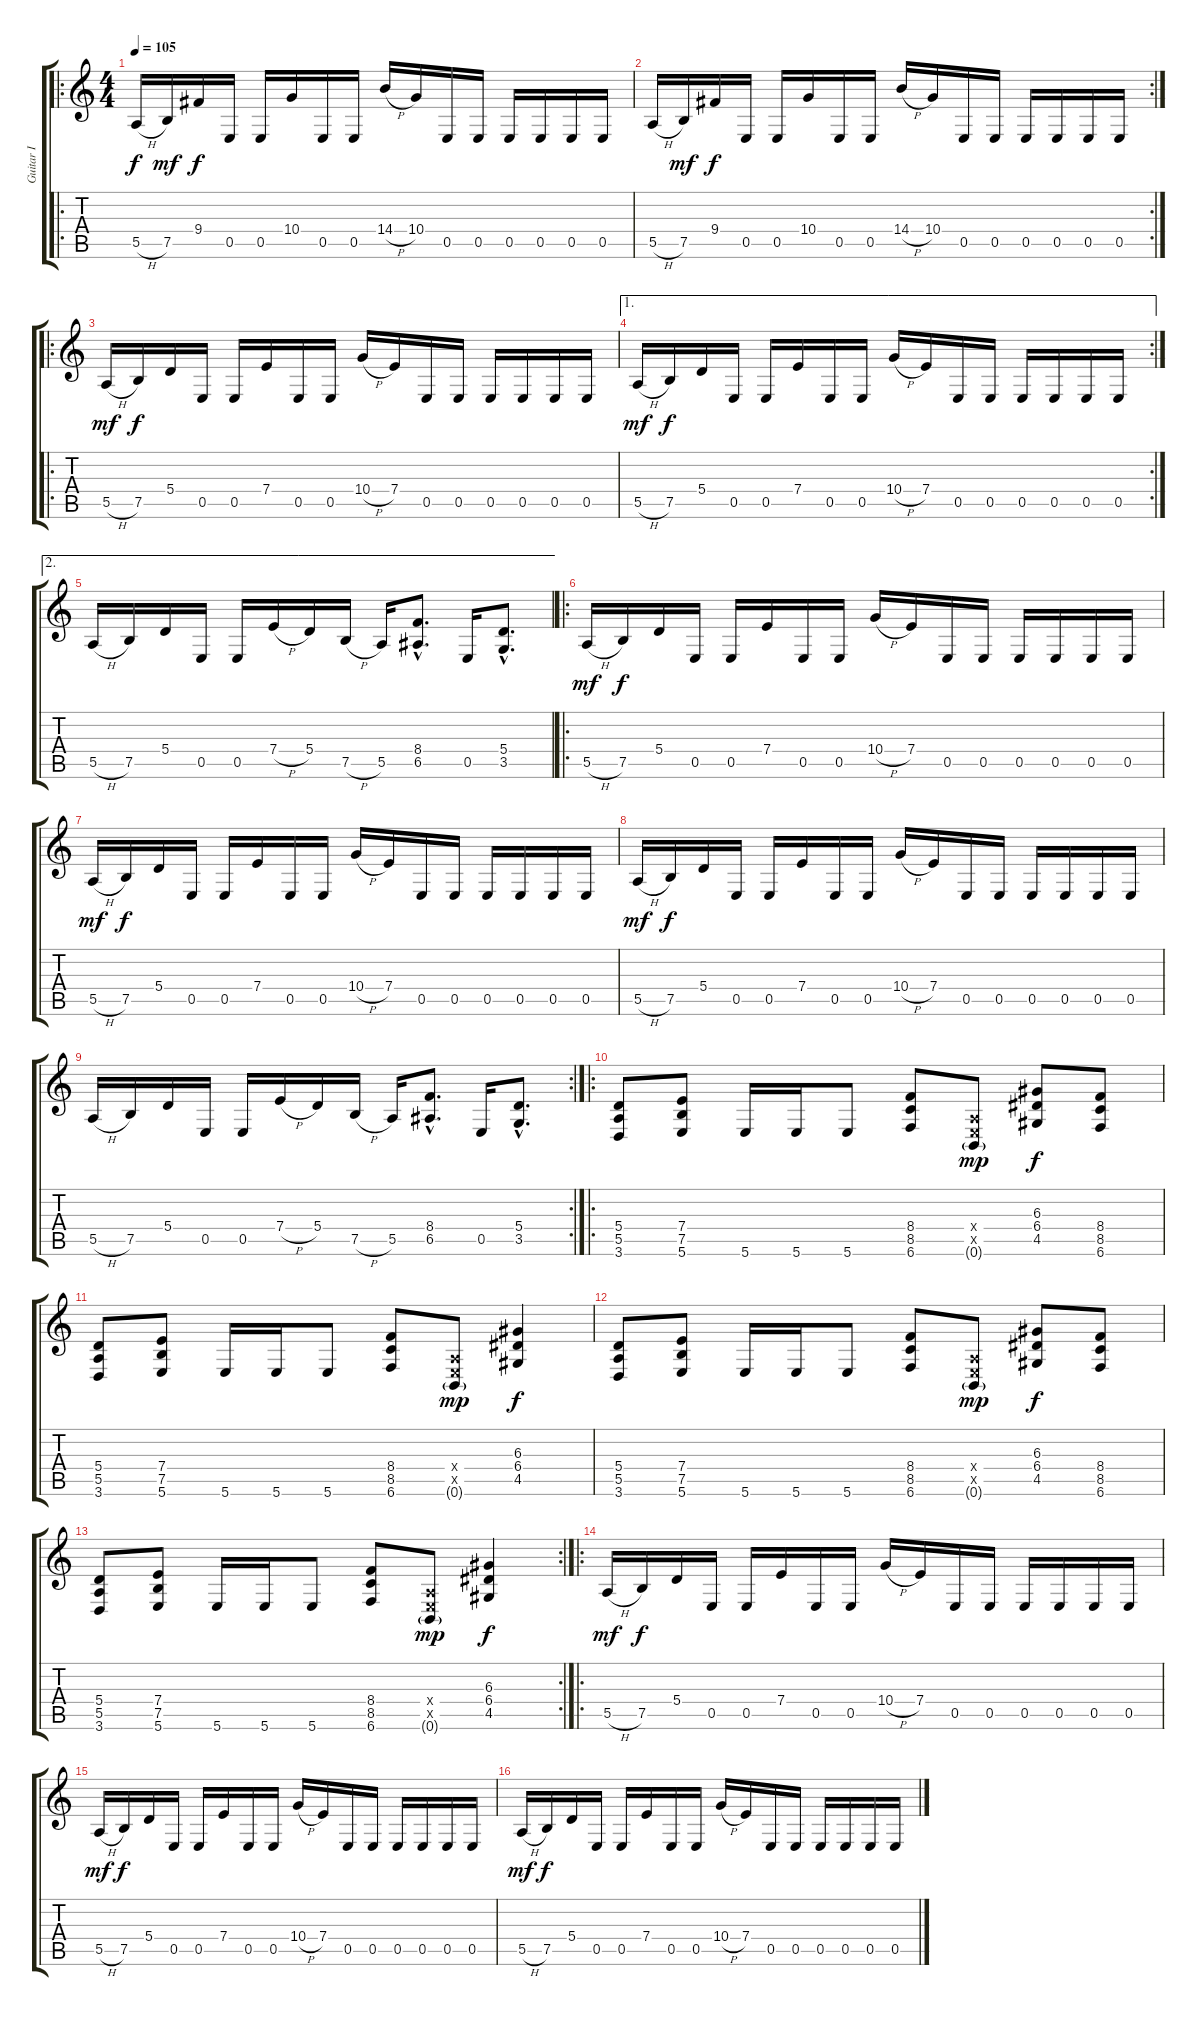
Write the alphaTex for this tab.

\track ("Guitar I" "Guitar I") {instrument distortionguitar}
\staff {score tabs}
\tuning (B3 Gb3 D3 A2 E2 B1) {hide}
\ro
\ts (4 4)
\tempo 105
\clef g2
\ks c
5.5{h}.16{dy f instrument distortionguitar} 7.5.16{dy mf} 9.4.16{dy f} 0.5.16 0.5.16 10.4.16 0.5.16 0.5.16 14.4{h}.16 10.4.16 0.5.16 0.5.16 0.5.16 0.5.16 0.5.16 0.5.16 |
\rc 2
5.5{h}.16 7.5.16{dy mf} 9.4.16{dy f} 0.5.16 0.5.16 10.4.16 0.5.16 0.5.16 14.4{h}.16 10.4.16 0.5.16 0.5.16 0.5.16 0.5.16 0.5.16 0.5.16 |
\ro
5.5{h}.16{dy mf} 7.5.16{dy f} 5.4.16 0.5.16 0.5.16 7.4.16 0.5.16 0.5.16 10.4{h}.16 7.4.16 0.5.16 0.5.16 0.5.16 0.5.16 0.5.16 0.5.16 |
\ae 1
\rc 2
5.5{h}.16{dy mf} 7.5.16{dy f} 5.4.16 0.5.16 0.5.16 7.4.16 0.5.16 0.5.16 10.4{h}.16 7.4.16 0.5.16 0.5.16 0.5.16 0.5.16 0.5.16 0.5.16 |
\ae 2
5.5{h}.16 7.5.16 5.4.16 0.5.16 0.5.16 7.4{h}.16 5.4.16 7.5{h}.16 5.5.16 (8.4{hac} 6.5{hac}).8{d} 0.5.16 (5.4{hac} 3.5{hac}).8{d} |
\ro
5.5{h}.16{dy mf} 7.5.16{dy f} 5.4.16 0.5.16 0.5.16 7.4.16 0.5.16 0.5.16 10.4{h}.16 7.4.16 0.5.16 0.5.16 0.5.16 0.5.16 0.5.16 0.5.16 |
5.5{h}.16{dy mf} 7.5.16{dy f} 5.4.16 0.5.16 0.5.16 7.4.16 0.5.16 0.5.16 10.4{h}.16 7.4.16 0.5.16 0.5.16 0.5.16 0.5.16 0.5.16 0.5.16 |
5.5{h}.16{dy mf} 7.5.16{dy f} 5.4.16 0.5.16 0.5.16 7.4.16 0.5.16 0.5.16 10.4{h}.16 7.4.16 0.5.16 0.5.16 0.5.16 0.5.16 0.5.16 0.5.16 |
\rc 2
5.5{h}.16 7.5.16 5.4.16 0.5.16 0.5.16 7.4{h}.16 5.4.16 7.5{h}.16 5.5.16 (8.4{hac} 6.5{hac}).8{d} 0.5.16 (5.4{hac} 3.5{hac}).8{d} |
\ro
(5.4 5.5 3.6).8 (7.4 7.5 5.6).8 5.6.16 5.6.16 5.6.8 (8.4 8.5 6.6).8 (0.4{x} 0.5{x} 0.6{g}).8{dy mp} (6.3 6.4 4.5).8{dy f} (8.4 8.5 6.6).8 |
(5.4 5.5 3.6).8 (7.4 7.5 5.6).8 5.6.16 5.6.16 5.6.8 (8.4 8.5 6.6).8 (0.4{x} 0.5{x} 0.6{g}).8{dy mp} (6.3 6.4 4.5).4{dy f} |
(5.4 5.5 3.6).8 (7.4 7.5 5.6).8 5.6.16 5.6.16 5.6.8 (8.4 8.5 6.6).8 (0.4{x} 0.5{x} 0.6{g}).8{dy mp} (6.3 6.4 4.5).8{dy f} (8.4 8.5 6.6).8 |
\rc 2
(5.4 5.5 3.6).8 (7.4 7.5 5.6).8 5.6.16 5.6.16 5.6.8 (8.4 8.5 6.6).8 (0.4{x} 0.5{x} 0.6{g}).8{dy mp} (6.3 6.4 4.5).4{dy f} |
\ro
5.5{h}.16{dy mf} 7.5.16{dy f} 5.4.16 0.5.16 0.5.16 7.4.16 0.5.16 0.5.16 10.4{h}.16 7.4.16 0.5.16 0.5.16 0.5.16 0.5.16 0.5.16 0.5.16 |
5.5{h}.16{dy mf} 7.5.16{dy f} 5.4.16 0.5.16 0.5.16 7.4.16 0.5.16 0.5.16 10.4{h}.16 7.4.16 0.5.16 0.5.16 0.5.16 0.5.16 0.5.16 0.5.16 |
5.5{h}.16{dy mf} 7.5.16{dy f} 5.4.16 0.5.16 0.5.16 7.4.16 0.5.16 0.5.16 10.4{h}.16 7.4.16 0.5.16 0.5.16 0.5.16 0.5.16 0.5.16 0.5.16
